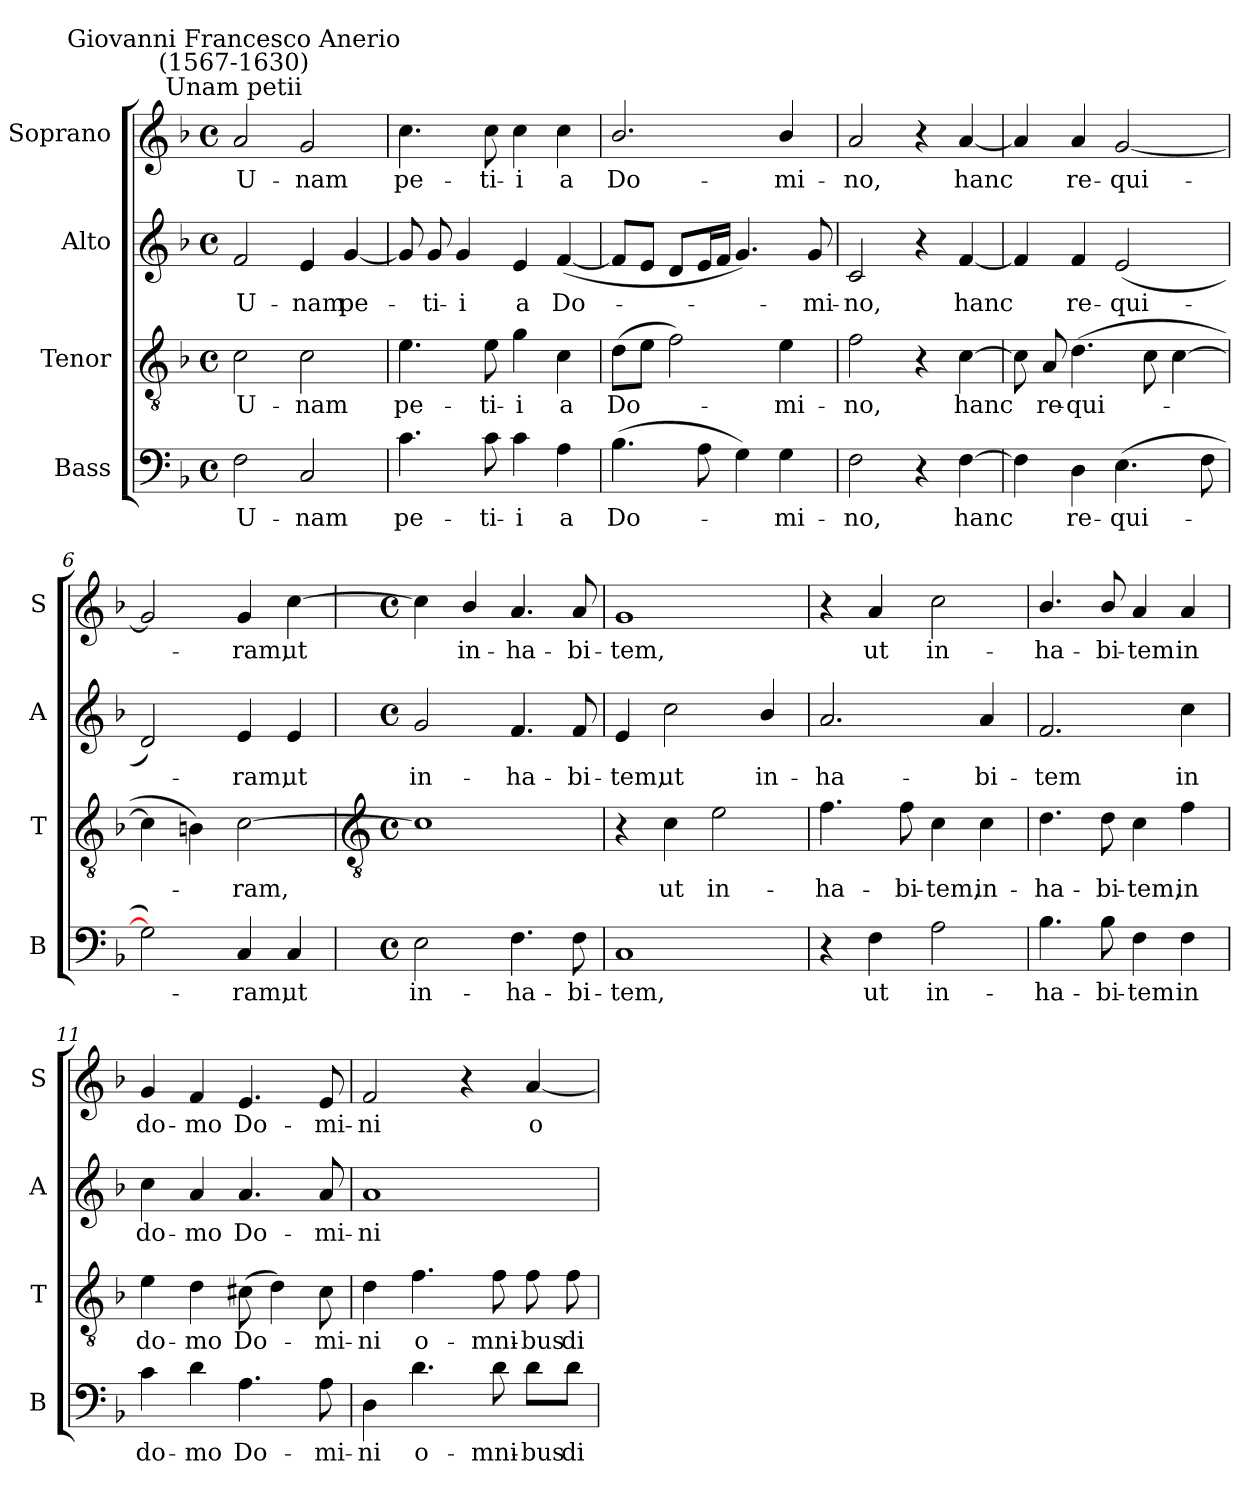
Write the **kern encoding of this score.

**kern	**text	**kern	**text	**kern	**text	**kern	**text
*part4	*part4	*part3	*part3	*part2	*part2	*part1	*part1
*staff4	*staff4	*staff3	*staff3	*staff2	*staff2	*staff1	*staff1
*I"Bass	*	*I"Tenor	*	*I"Alto	*	*I"Soprano	*
*I'B	*	*I'T	*	*I'A	*	*I'S	*
*clefF4	*	*clefGv2	*	*clefG2	*	*clefG2	*
*k[b-]	*	*k[b-]	*	*k[b-]	*	*k[b-]	*
*F:	*	*F:	*	*F:	*	*F:	*
*M4/4	*	*M4/4	*	*M4/4	*	*M4/4	*
*met(c)	*	*met(c)	*	*met(c)	*	*met(c)	*
=1	=1	=1	=1	=1	=1	=1	=1
!	!	!	!	!	!	!LO:TX:a:cj:t=Unam petii	!
!	!	!	!	!	!	!LO:TX:a:cj:t=Giovanni Francesco Anerio\n(1567-1630)	!
!	!LO:LY:b	!	!LO:LY:b	!	!LO:LY:b	!	!LO:LY:b
2F	U-	2c	U-	2f	U-	2a	U-
!	!LO:LY:b	!	!LO:LY:b	!	!LO:LY:b	!	!LO:LY:b
2C	-nam	2c	-nam	4e	-nam	2g	-nam
!	!	!	!	!	!LO:LY:b	!	!
.	.	.	.	[4g	pe-	.	.
=2	=2	=2	=2	=2	=2	=2	=2
!	!LO:LY:b	!	!LO:LY:b	!	!	!	!LO:LY:b
4.c	pe-	4.e	pe-	8g]	.	4.cc	pe-
!	!	!	!	!	!LO:LY:b	!	!
.	.	.	.	8g	ti-	.	.
!	!	!	!	!	!LO:LY:b	!	!
.	.	.	.	4g	-i	.	.
!	!LO:LY:b	!	!LO:LY:b	!	!	!	!LO:LY:b
8c	-ti-	8e	-ti-	.	.	8cc	-ti-
!	!LO:LY:b	!	!LO:LY:b	!	!LO:LY:b	!	!LO:LY:b
4c	-i	4g	-i	4e	a	4cc	-i
!	!LO:LY:b	!	!LO:LY:b	!	!LO:LY:b	!	!LO:LY:b
4A	a	4c	a	(<[4f	Do-	4cc	a
=3	=3	=3	=3	=3	=3	=3	=3
!	!LO:LY:b	!	!LO:LY:b	!	!	!	!LO:LY:b
(>4.B-	Do-	(>8dL	Do-	8fL]	.	2.b-/	Do-
.	.	8eJ	.	8eJ	.	.	.
.	.	2f)	.	8dL	.	.	.
8A	.	.	.	16eL	.	.	.
.	.	.	.	16fJJ	.	.	.
4G)	.	.	.	4.g)	.	.	.
!	!LO:LY:b	!	!LO:LY:b	!	!	!	!LO:LY:b
4G	mi-	4e	mi-	.	.	4b-/	-mi-
!	!	!	!	!	!LO:LY:b	!	!
.	.	.	.	8g	mi-	.	.
=4	=4	=4	=4	=4	=4	=4	=4
!	!LO:LY:b	!	!LO:LY:b	!	!LO:LY:b	!	!LO:LY:b
2F	-no,	2f	-no,	2c	-no,	2a	-no,
4r	.	4r	.	4r	.	4r	.
!	!LO:LY:b	!	!LO:LY:b	!	!LO:LY:b	!	!LO:LY:b
[4F	hanc	[4c	hanc	[4f	hanc	[4a	hanc
=5	=5	=5	=5	=5	=5	=5	=5
4F]	.	8c]	.	4f]	.	4a]	.
!	!	!	!LO:LY:b	!	!	!	!
.	.	8A	re-	.	.	.	.
!	!LO:LY:b	!	!LO:LY:b	!	!LO:LY:b	!	!LO:LY:b
4D	re-	(>4.d	-qui-	4f	re-	4a	re-
!	!LO:LY:b	!	!	!	!LO:LY:b	!	!LO:LY:b
(>4.E	-qui-	.	.	(<2e	-qui-	[2g	-qui-
.	.	8c	.	.	.	.	.
.	.	[4c	.	.	.	.	.
8F	.	.	.	.	.	.	.
=6	=6	=6	=6	=6	=6	=6	=6
2G])	.	4c]	.	2d)	.	2g]	.
.	.	4Bn)	.	.	.	.	.
!	!LO:LY:b	!	!LO:LY:b	!	!LO:LY:b	!	!LO:LY:b
4C	ram,	[2c	ram,	4e	ram,	4g	ram,
!	!LO:LY:b	!	!	!	!LO:LY:b	!	!LO:LY:b
4C	ut	.	.	4e	ut	[4cc	ut
!!LO:LB:g=z
=7	=7	=7	=7	=7	=7	=7	=7
*	*	*clefGv2	*	*	*	*	*
*M4/4	*	*M4/4	*	*M4/4	*	*M4/4	*
*met(c)	*	*met(c)	*	*met(c)	*	*met(c)	*
!	!LO:LY:b	!	!	!	!LO:LY:b	!	!
2E	in-	1c]	.	2g	in-	4cc]	.
!	!	!	!	!	!	!	!LO:LY:b
.	.	.	.	.	.	4b-/	in-
!	!LO:LY:b	!	!	!	!LO:LY:b	!	!LO:LY:b
4.F	-ha-	.	.	4.f	-ha-	4.a	-ha-
!	!LO:LY:b	!	!	!	!LO:LY:b	!	!LO:LY:b
8F	-bi-	.	.	8f	-bi-	8a	-bi-
=8	=8	=8	=8	=8	=8	=8	=8
!	!LO:LY:b	!	!	!	!LO:LY:b	!	!LO:LY:b
1C	-tem,	4r	.	4e	-tem,	1g	-tem,
!	!	!	!LO:LY:b	!	!LO:LY:b	!	!
.	.	4c	ut	2cc	ut	.	.
!	!	!	!LO:LY:b	!	!	!	!
.	.	2e	in-	.	.	.	.
!	!	!	!	!	!LO:LY:b	!	!
.	.	.	.	4b-/	in-	.	.
=9	=9	=9	=9	=9	=9	=9	=9
!	!	!	!LO:LY:b	!	!LO:LY:b	!	!
4r	.	4.f	-ha-	2.a	-ha-	4r	.
!	!LO:LY:b	!	!	!	!	!	!LO:LY:b
4F	ut	.	.	.	.	4a	ut
!	!	!	!LO:LY:b	!	!	!	!
.	.	8f	-bi-	.	.	.	.
!	!LO:LY:b	!	!LO:LY:b	!	!	!	!LO:LY:b
2A	in-	4c	-tem,	.	.	2cc	in-
!	!	!	!LO:LY:b	!	!LO:LY:b	!	!
.	.	4c	in-	4a	-bi-	.	.
=10	=10	=10	=10	=10	=10	=10	=10
!	!LO:LY:b	!	!LO:LY:b	!	!LO:LY:b	!	!LO:LY:b
4.B-	-ha-	4.d	-ha-	2.f	-tem	4.b-/	-ha-
!	!LO:LY:b	!	!LO:LY:b	!	!	!	!LO:LY:b
8B-	-bi-	8d	-bi-	.	.	8b-/	-bi-
!	!LO:LY:b	!	!LO:LY:b	!	!	!	!LO:LY:b
4F	-tem	4c	-tem,	.	.	4a	-tem
!	!LO:LY:b	!	!LO:LY:b	!	!LO:LY:b	!	!LO:LY:b
4F	in	4f	in	4cc	in	4a	in
=11	=11	=11	=11	=11	=11	=11	=11
!	!LO:LY:b	!	!LO:LY:b	!	!LO:LY:b	!	!LO:LY:b
4c	do-	4e	do-	4cc	do-	4g	do-
!	!LO:LY:b	!	!LO:LY:b	!	!LO:LY:b	!	!LO:LY:b
4d	-mo	4d	-mo	4a	-mo	4f	-mo
!	!LO:LY:b	!	!LO:LY:b	!	!LO:LY:b	!	!LO:LY:b
4.A	Do-	(>8c#X	Do-	4.a	Do-	4.e	Do-
.	.	4d)	.	.	.	.	.
!	!LO:LY:b	!	!LO:LY:b	!	!LO:LY:b	!	!LO:LY:b
8A	-mi-	8c#	mi-	8a	-mi-	8e	-mi-
=12	=12	=12	=12	=12	=12	=12	=12
!	!LO:LY:b	!	!LO:LY:b	!	!LO:LY:b	!	!LO:LY:b
4D	-ni	4d	-ni	1a	-ni	2f	-ni
!	!LO:LY:b	!	!LO:LY:b	!	!	!	!
4.d	o-	4.f	o-	.	.	.	.
.	.	.	.	.	.	4r	.
!	!LO:LY:b	!	!LO:LY:b	!	!	!	!
8d	-mni-	8f	-mni-	.	.	.	.
!	!LO:LY:b	!	!LO:LY:b	!	!	!	!LO:LY:b
8d\L	-bus	8f	-bus	.	.	[4a	o-
!	!LO:LY:b	!	!LO:LY:b	!	!	!	!
8d\J	di-	8f	di-	.	.	.	.
=	=	=	=	=	=	=	=
*-	*-	*-	*-	*-	*-	*-	*-
